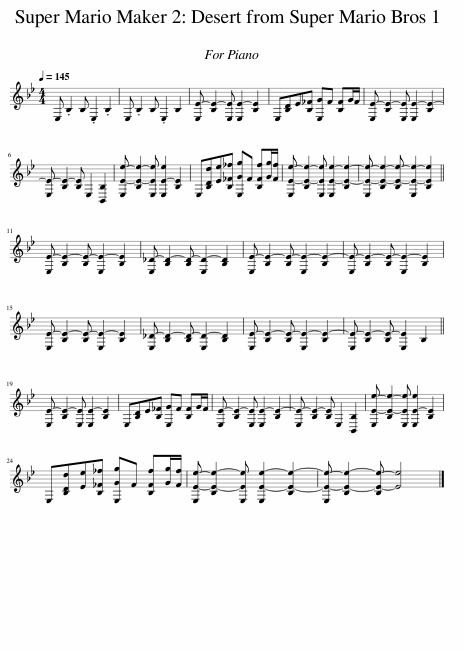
X:1
L:1/8
Q:1/4=145
M:4/4
I:linebreak $
K:Bb
V:1 treble
V:1
 E, .B,2 B, .E,2 .B,2 | E, .B,2 B, .E,2 B,2 | [E,E-] [B,E-]2 [E,E] [E,E-]2 [B,E]2 | E,[B,D]E[B,_F] [E,G]F [B,F]G/F/ | [E,E-] [B,E-]2 [E,E] [E,E-]2 [B,E-]2 |$ %5
 [E,E-] [B,E-]2 [B,E] E,2 [B,,B,]2 | [E,E-e-] [B,E-e-]2 [E,Ee] [E,E-e]2 [B,E]2 | E,[B,Dd][Ee][B,_F_f] [E,Gg]F [B,Ff][Gg]/[Ff]/ | [E,E-e-] [B,E-e-]2 [E,Ee] [E,E-e-]2 [B,E-e-]2 | [E,E-e-] [B,E-e-]2 [B,E-e-] [E,E-e-]2 [B,Ee]2 ||$ %10
 [E,E-] [B,E-]2 [B,E-] [E,E-]2 [B,E]2 | [E,_D-] [B,D-]2 [B,D-] [E,D-]2 [B,D]2 | [E,E-] [B,E-]2 [B,E-] [E,E-]2 [B,E-]2 | [E,E-] [B,E-]2 [B,E-] [E,E-]2 [B,E]2 |$ [E,E-] [B,E-]2 [B,E-] [E,E-]2 [B,E]2 | %15
 [E,_D-] [B,D-]2 [B,D-] [E,D-]2 [B,D]2 | [E,E-] [B,E-]2 [B,E-] [E,E-]2 [B,E-]2 | [E,E-] [B,E-]2 [B,E-] [E,E]2 B,2 ||$ [E,E-] [B,E-]2 [E,E] [E,E-]2 [B,E]2 | E,[B,D]E[B,_F] [E,G]F [B,F]G/F/ | %20
 [E,E-] [B,E-]2 [E,E] [E,E-]2 [B,E-]2 | [E,E-] [B,E-]2 [B,E] E,2 [B,,B,]2 | [E,E-e-] [B,E-e-]2 [E,Ee] [E,E-e]2 [B,E]2 |$ E,[B,Dd][Ee][B,_F_f] [E,Gg]F [B,Ff][Gg]/[Ff]/ | [E,E-e-] [B,E-e-]2 [E,Ee] [E,E-e-]2 [B,E-e-]2 | %25
 [E,E-e-] [B,E-e-]2 [B,E-e-] [Ee]4 |] %26
